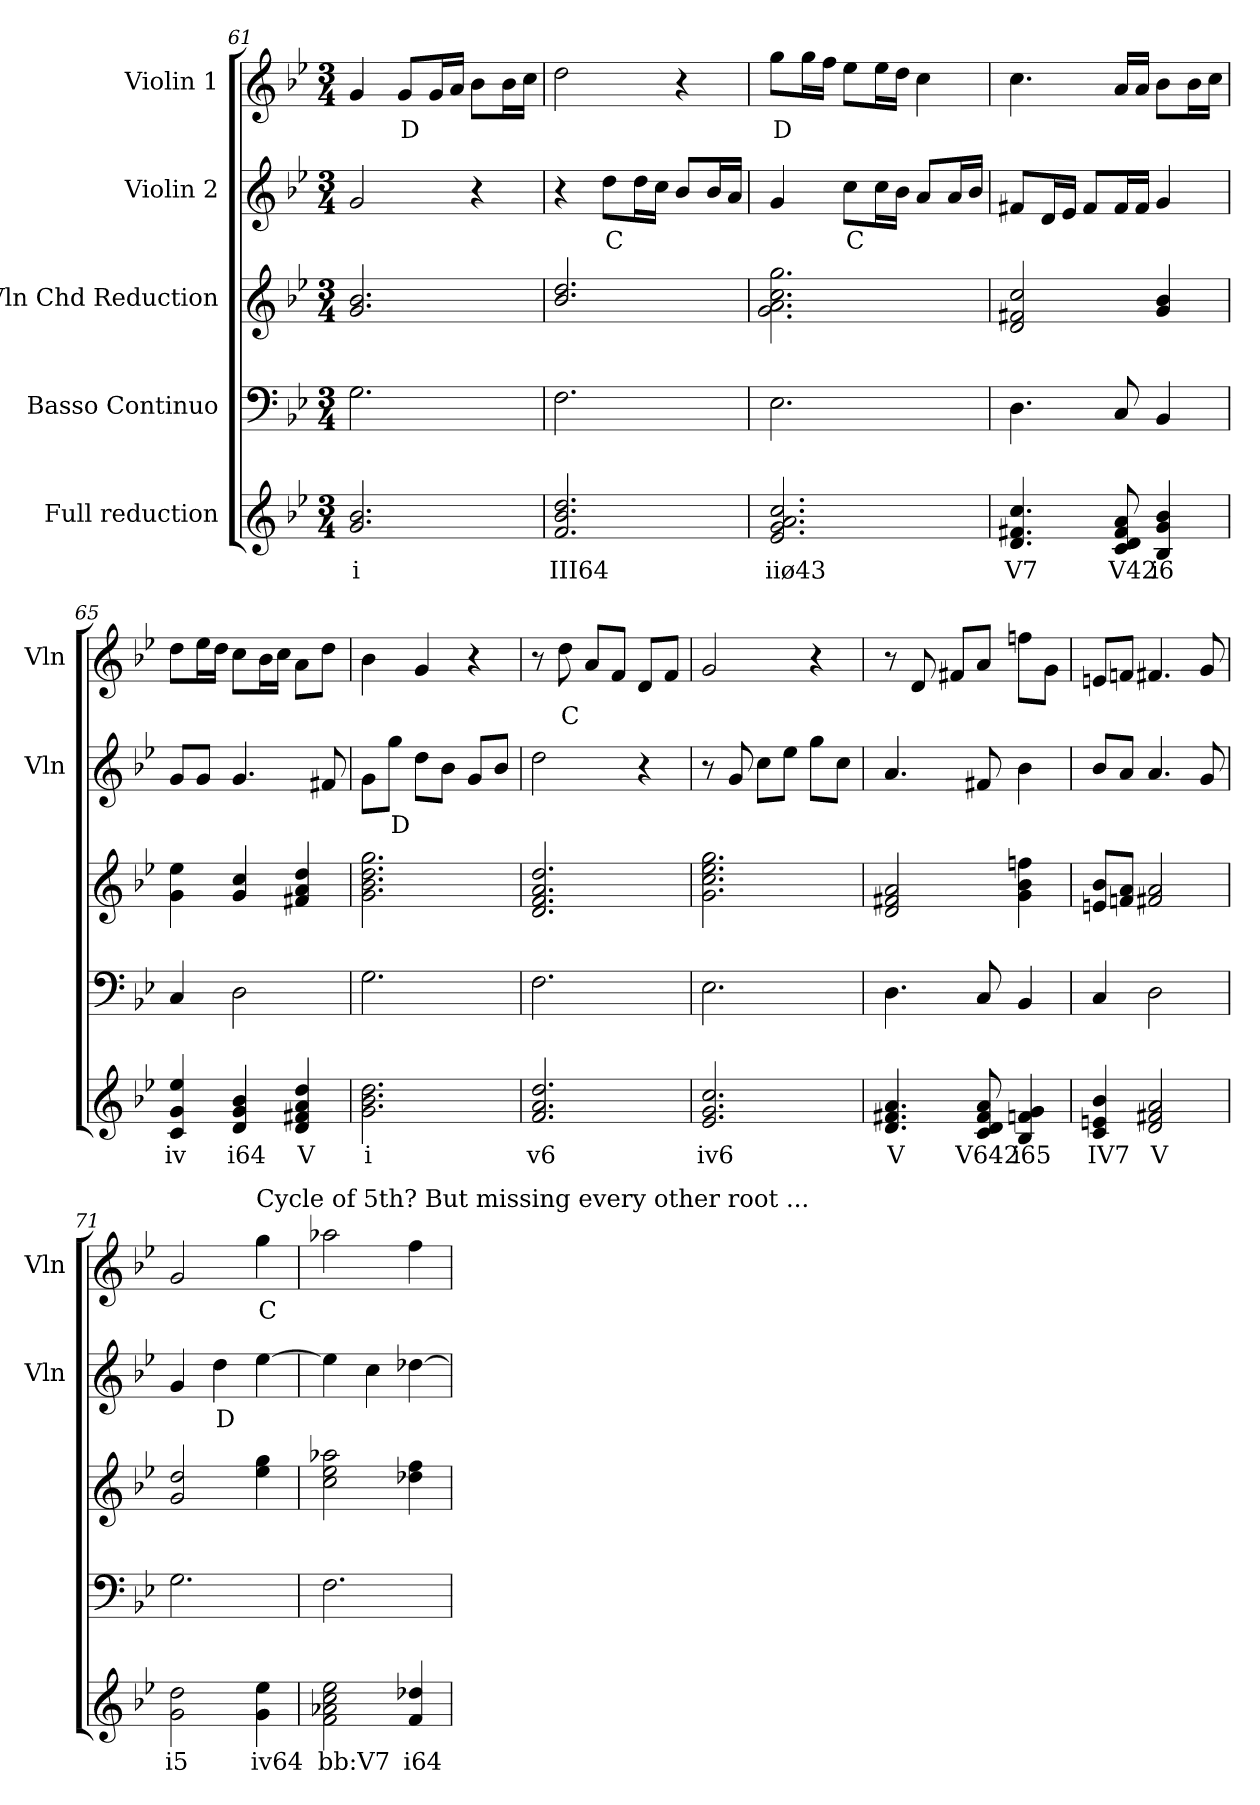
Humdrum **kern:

**kern	**text	**kern	**kern	**kern	**text	**kern	**text
*part5	*part5	*part4	*part3	*part2	*part2	*part1	*part1
*staff5	*staff5	*staff4	*staff3	*staff2	*staff2	*staff1	*staff1
*I"Full reduction	*	*I"Basso Continuo	*I"Vln Chd Reduction	*I"Violin 2	*	*I"Violin 1	*
*	*	*	*	*I'Vln	*	*I'Vln	*
!!LO:PB:g=z
*clefG2	*	*clefF4	*clefG2	*clefG2	*	*clefG2	*
*k[b-e-]	*	*k[b-e-]	*k[b-e-]	*k[b-e-]	*	*k[b-e-]	*
*M3/4	*	*M3/4	*M3/4	*M3/4	*	*M3/4	*
=61	=61	=61	=61	=61	=61	=61	=61
!	!LO:LY:b	!	!	!	!	!	!
2.g/ 2.b-/	i	2.G\	2.g/ 2.b-/	2g/	.	4g/	.
!	!	!	!	!	!	!	!LO:LY:b
.	.	.	.	.	.	8g/L	D
.	.	.	.	.	.	16g/L	.
.	.	.	.	.	.	16a/JJ	.
.	.	.	.	4r	.	8b-\L	.
.	.	.	.	.	.	16b-\L	.
.	.	.	.	.	.	16cc\JJ	.
=62	=62	=62	=62	=62	=62	=62	=62
!	!LO:LY:b	!	!	!	!	!	!
2.f/ 2.b-/ 2.dd/	III64	2.F\	2.b-/ 2.dd/	4r	.	2dd\	.
!	!	!	!	!	!LO:LY:b	!	!
.	.	.	.	8dd\L	C	.	.
.	.	.	.	16dd\L	.	.	.
.	.	.	.	16cc\JJ	.	.	.
.	.	.	.	8b-/L	.	4r	.
.	.	.	.	16b-/L	.	.	.
.	.	.	.	16a/JJ	.	.	.
=63	=63	=63	=63	=63	=63	=63	=63
!	!LO:LY:b	!	!	!	!	!	!LO:LY:b
2.e-/ 2.g/ 2.a/ 2.cc/	iiø43	2.E-\	2.g\ 2.a\ 2.cc\ 2.gg\	4g/	.	8gg\L	D
.	.	.	.	.	.	16gg\L	.
.	.	.	.	.	.	16ff\JJ	.
!	!	!	!	!	!LO:LY:b	!	!
.	.	.	.	8cc\L	C	8ee-\L	.
.	.	.	.	16cc\L	.	16ee-\L	.
.	.	.	.	16b-\JJ	.	16dd\JJ	.
.	.	.	.	8a/L	.	4cc\	.
.	.	.	.	16a/L	.	.	.
.	.	.	.	16b-/JJ	.	.	.
=64	=64	=64	=64	=64	=64	=64	=64
!	!LO:LY:b	!	!	!	!	!	!
4.d/ 4.f#X/ 4.cc/	V7	4.D\	2d/ 2f#X/ 2cc/	8f#X/L	.	4.cc\	.
.	.	.	.	16d/L	.	.	.
.	.	.	.	16e-/JJ	.	.	.
.	.	.	.	8f#/L	.	.	.
!	!LO:LY:b	!	!	!	!	!	!
8c/ 8d/ 8f#/ 8a/	V42	8C/	.	16f#/L	.	16a/LL	.
.	.	.	.	16f#/JJ	.	16a/JJ	.
!	!LO:LY:b	!	!	!	!	!	!
4B-/ 4g/ 4b-/	i6	4BB-/	4g/ 4b-/	4g/	.	8b-\L	.
.	.	.	.	.	.	16b-\L	.
.	.	.	.	.	.	16cc\JJ	.
=65	=65	=65	=65	=65	=65	=65	=65
!	!LO:LY:b	!	!	!	!	!	!
4c/ 4g/ 4ee-/	iv	4C/	4g\ 4ee-\	8g/L	.	8dd\L	.
.	.	.	.	8g/J	.	16ee-\L	.
.	.	.	.	.	.	16dd\JJ	.
!	!LO:LY:b	!	!	!	!	!	!
4d/ 4g/ 4b-/	i64	2D\	4g/ 4cc/	4.g/	.	8cc\L	.
.	.	.	.	.	.	16b-\L	.
.	.	.	.	.	.	16cc\JJ	.
!	!LO:LY:b	!	!	!	!	!	!
4d/ 4f#X/ 4a/ 4dd/	V	.	4f#X/ 4a/ 4dd/	.	.	8a\L	.
.	.	.	.	8f#X/	.	8dd\J	.
!!LO:LB:g=z
=66	=66	=66	=66	=66	=66	=66	=66
!	!LO:LY:b	!	!	!	!	!	!
2.g\ 2.b-\ 2.dd\	i	2.G\	2.g\ 2.b-\ 2.dd\ 2.gg\	8g\L	.	4b-\	.
!	!	!	!	!	!LO:LY:b	!	!
.	.	.	.	8gg\J	D	.	.
.	.	.	.	8dd\L	.	4g/	.
.	.	.	.	8b-\J	.	.	.
.	.	.	.	8g/L	.	4r	.
.	.	.	.	8b-/J	.	.	.
=67	=67	=67	=67	=67	=67	=67	=67
!	!LO:LY:b	!	!	!	!	!	!
2.f/ 2.a/ 2.dd/	v6	2.F\	2.d/ 2.f/ 2.a/ 2.dd/	2dd\	.	8r	.
!	!	!	!	!	!	!	!LO:LY:b
.	.	.	.	.	.	8dd\	C
.	.	.	.	.	.	8a/L	.
.	.	.	.	.	.	8f/J	.
.	.	.	.	4r	.	8d/L	.
.	.	.	.	.	.	8f/J	.
=68	=68	=68	=68	=68	=68	=68	=68
!	!LO:LY:b	!	!	!	!	!	!
2.e-/ 2.g/ 2.cc/	iv6	2.E-\	2.g\ 2.cc\ 2.ee-\ 2.gg\	8r	.	2g/	.
.	.	.	.	8g/	.	.	.
.	.	.	.	8cc\L	.	.	.
.	.	.	.	8ee-\J	.	.	.
.	.	.	.	8gg\L	.	4r	.
.	.	.	.	8cc\J	.	.	.
=69	=69	=69	=69	=69	=69	=69	=69
!	!LO:LY:b	!	!	!	!	!	!
4.d/ 4.f#X/ 4.a/	V	4.D\	2d/ 2f#X/ 2a/	4.a/	.	8r	.
.	.	.	.	.	.	8d/	.
.	.	.	.	.	.	8f#X/L	.
!	!LO:LY:b	!	!	!	!	!	!
8c/ 8d/ 8f#/ 8a/	V642	8C/	.	8f#X/	.	8a/J	.
!	!LO:LY:b	!	!	!	!	!	!
4B-/ 4fn/ 4g/	i65	4BB-/	4g\ 4b-\ 4ffn\	4b-\	.	8ffn\L	.
.	.	.	.	.	.	8g\J	.
=70	=70	=70	=70	=70	=70	=70	=70
!	!LO:LY:b	!	!	!	!	!	!
4c/ 4en/ 4b-/	IV7	4C/	8en/ 8b-/L	8b-/L	.	8en/L	.
.	.	.	8fn/ 8a/J	8a/J	.	8fn/J	.
!	!LO:LY:b	!	!	!	!	!	!
2d/ 2f#X/ 2a/	V	2D\	2f#X/ 2a/	4.a/	.	4.f#X/	.
.	.	.	.	8g/	.	8g/	.
!!LO:LB:g=z
=71	=71	=71	=71	=71	=71	=71	=71
!	!LO:LY:b	!	!	!	!	!	!
2g\ 2dd\	i5	2.G\	2g/ 2dd/	4g/	.	2g/	.
!	!	!	!	!	!LO:LY:b	!	!
.	.	.	.	4dd\	D	.	.
!	!	!	!	!	!	!LO:TX:a:t=Cycle of 5th? But missing every other root ...	!
!	!LO:LY:b	!	!	!	!	!	!LO:LY:b
4g\ 4ee-\	iv64	.	4ee-\ 4gg\	[4ee-\	.	4gg\	C
=72	=72	=72	=72	=72	=72	=72	=72
!	!LO:LY:b	!	!	!	!	!	!
2f\ 2a-X\ 2cc\ 2ee-\	bb:V7	2.F\	2cc\ 2ee-\ 2aa-X\	4ee-\]	.	2aa-X\	.
.	.	.	.	4cc\	.	.	.
!	!LO:LY:b	!	!	!	!	!	!
4f/ 4dd-X/	i64	.	4dd-X\ 4ff\	[4dd-X\	.	4ff\	.
=	=	=	=	=	=	=	=
*-	*-	*-	*-	*-	*-	*-	*-
